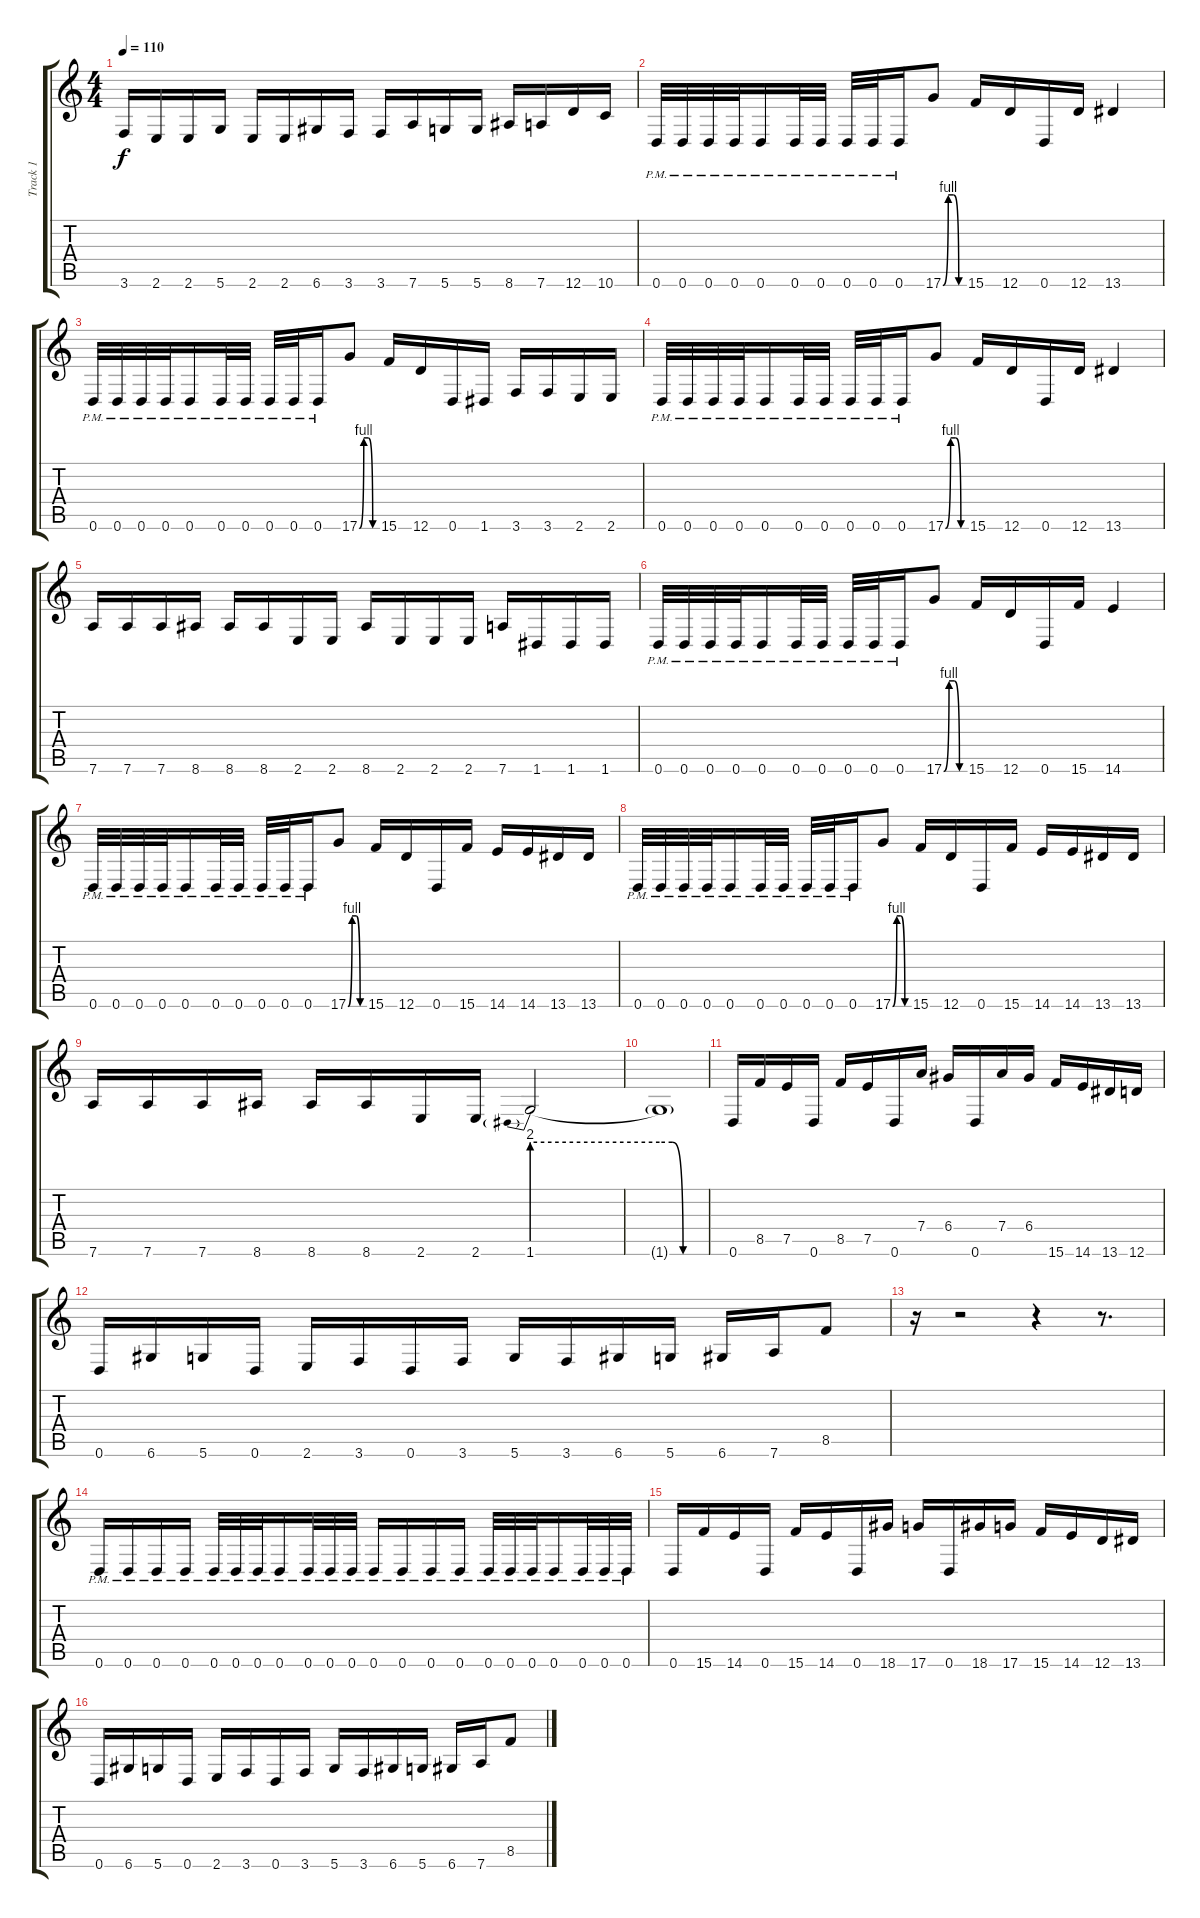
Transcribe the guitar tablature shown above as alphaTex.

\track ("Track 1" "Track 1") {instrument distortionguitar}
\staff {score tabs}
\tuning (E4 B3 G3 D3 A2 D2) {hide}
\ts (4 4)
\tempo 110
\clef g2
\ks c
3.6.16{dy f} 2.6.16 2.6.16 5.6.16 2.6.16 2.6.16 6.6.16 3.6.16 3.6.16 7.6.16 5.6.16 5.6.16 8.6.16 7.6.16 12.6.16 10.6.16 |
0.6{pm}.32 0.6{pm}.32 0.6{pm}.32 0.6{pm}.32 0.6{pm}.16 0.6{pm}.32 0.6{pm}.32 0.6{pm}.32 0.6{pm}.32 0.6{pm}.16 17.6{be (custom 0 0 15 4 30 4 45 0 60 0)}.8 15.6.16 12.6.16 0.6.16 12.6.16 13.6.4 |
0.6{pm}.32 0.6{pm}.32 0.6{pm}.32 0.6{pm}.32 0.6{pm}.16 0.6{pm}.32 0.6{pm}.32 0.6{pm}.32 0.6{pm}.32 0.6{pm}.16 17.6{be (custom 0 0 15 4 30 4 45 0 60 0)}.8 15.6.16 12.6.16 0.6.16 1.6.16 3.6.16 3.6.16 2.6.16 2.6.16 |
0.6{pm}.32 0.6{pm}.32 0.6{pm}.32 0.6{pm}.32 0.6{pm}.16 0.6{pm}.32 0.6{pm}.32 0.6{pm}.32 0.6{pm}.32 0.6{pm}.16 17.6{be (custom 0 0 15 4 30 4 45 0 60 0)}.8 15.6.16 12.6.16 0.6.16 12.6.16 13.6.4 |
7.6.16 7.6.16 7.6.16 8.6.16 8.6.16 8.6.16 2.6.16 2.6.16 8.6.16 2.6.16 2.6.16 2.6.16 7.6.16 1.6.16 1.6.16 1.6.16 |
0.6{pm}.32 0.6{pm}.32 0.6{pm}.32 0.6{pm}.32 0.6{pm}.16 0.6{pm}.32 0.6{pm}.32 0.6{pm}.32 0.6{pm}.32 0.6{pm}.16 17.6{be (custom 0 0 15 4 30 4 45 0 60 0)}.8 15.6.16 12.6.16 0.6.16 15.6.16 14.6.4 |
0.6{pm}.32 0.6{pm}.32 0.6{pm}.32 0.6{pm}.32 0.6{pm}.16 0.6{pm}.32 0.6{pm}.32 0.6{pm}.32 0.6{pm}.32 0.6{pm}.16 17.6{be (custom 0 0 15 4 30 4 45 0 60 0)}.8 15.6.16 12.6.16 0.6.16 15.6.16 14.6.16 14.6.16 13.6.16 13.6.16 |
0.6{pm}.32 0.6{pm}.32 0.6{pm}.32 0.6{pm}.32 0.6{pm}.16 0.6{pm}.32 0.6{pm}.32 0.6{pm}.32 0.6{pm}.32 0.6{pm}.16 17.6{be (custom 0 0 15 4 30 4 45 0 60 0)}.8 15.6.16 12.6.16 0.6.16 15.6.16 14.6.16 14.6.16 13.6.16 13.6.16 |
7.6.16 7.6.16 7.6.16 8.6.16 8.6.16 8.6.16 2.6.16 2.6.16 1.6{be (prebend 0 8 60 8)}.2 |
1.6{be (custom 0 8 15 8 30 0 60 0) t}.1 |
0.6.16 8.5.16 7.5.16 0.6.16 8.5.16 7.5.16 0.6.16 7.4.16 6.4.16 0.6.16 7.4.16 6.4.16 15.6.16 14.6.16 13.6.16 12.6.16 |
0.6.16 6.6.16 5.6.16 0.6.16 2.6.16 3.6.16 0.6.16 3.6.16 5.6.16 3.6.16 6.6.16 5.6.16 6.6.16 7.6.16 8.5.8 |
r.16 r.2 r.4 r.8{d} |
0.6{pm}.16 0.6{pm}.16 0.6{pm}.16 0.6{pm}.16 0.6{pm}.32 0.6{pm}.32 0.6{pm}.32 0.6{pm}.16 0.6{pm}.32 0.6{pm}.32 0.6{pm}.32 0.6{pm}.16 0.6{pm}.16 0.6{pm}.16 0.6{pm}.16 0.6{pm}.32 0.6{pm}.32 0.6{pm}.32 0.6{pm}.16 0.6{pm}.32 0.6{pm}.32 0.6{pm}.32 |
0.6.16 15.6.16 14.6.16 0.6.16 15.6.16 14.6.16 0.6.16 18.6.16 17.6.16 0.6.16 18.6.16 17.6.16 15.6.16 14.6.16 12.6.16 13.6.16 |
0.6.16 6.6.16 5.6.16 0.6.16 2.6.16 3.6.16 0.6.16 3.6.16 5.6.16 3.6.16 6.6.16 5.6.16 6.6.16 7.6.16 8.5.8
